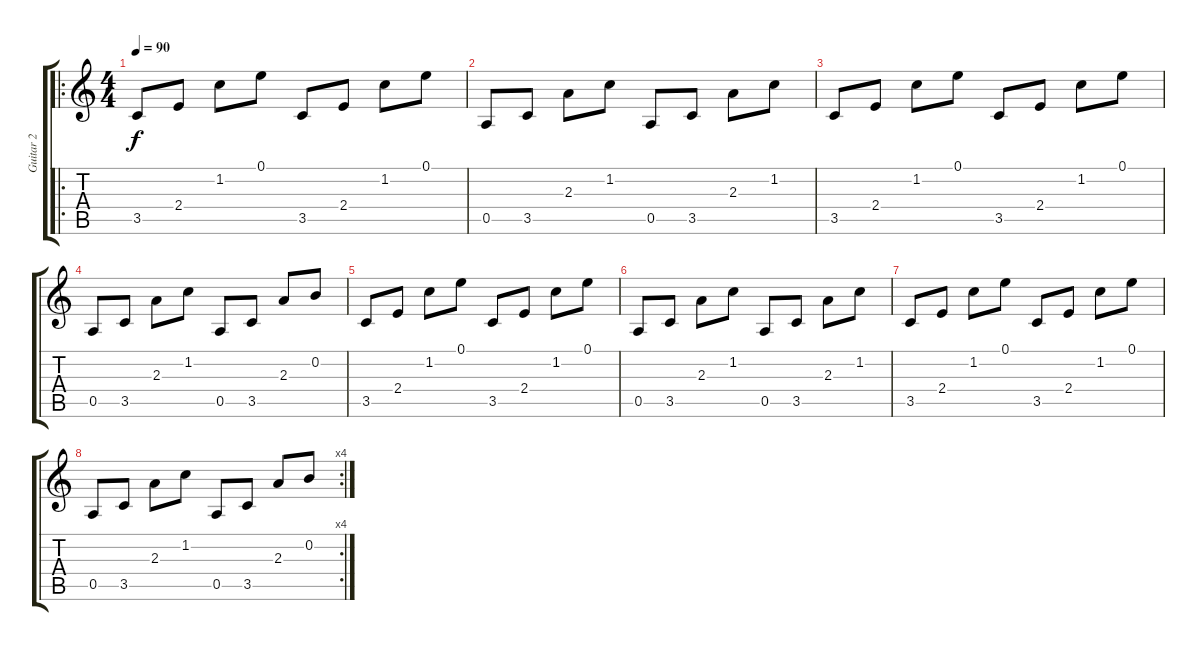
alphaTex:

\track ("Guitar 2" "Guitar 2") {instrument overdrivenguitar}
\staff {score tabs}
\tuning (E4 B3 G3 D3 A2 E2) {hide}
\ro
\ts (4 4)
\tempo 90
\clef g2
\ks c
3.5.8{dy f} 2.4.8 1.2.8 0.1.8 3.5.8 2.4.8 1.2.8 0.1.8 |
0.5.8 3.5.8 2.3.8 1.2.8 0.5.8 3.5.8 2.3.8 1.2.8 |
3.5.8 2.4.8 1.2.8 0.1.8 3.5.8 2.4.8 1.2.8 0.1.8 |
0.5.8 3.5.8 2.3.8 1.2.8 0.5.8 3.5.8 2.3.8 0.2.8 |
3.5.8 2.4.8 1.2.8 0.1.8 3.5.8 2.4.8 1.2.8 0.1.8 |
0.5.8 3.5.8 2.3.8 1.2.8 0.5.8 3.5.8 2.3.8 1.2.8 |
3.5.8 2.4.8 1.2.8 0.1.8 3.5.8 2.4.8 1.2.8 0.1.8 |
\rc 4
0.5.8 3.5.8 2.3.8 1.2.8 0.5.8 3.5.8 2.3.8 0.2.8
